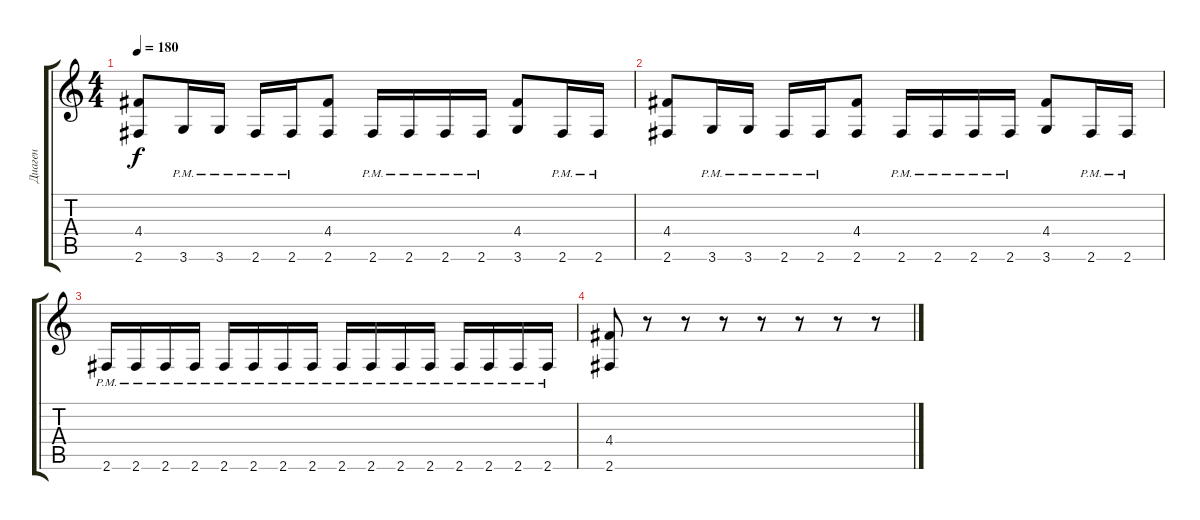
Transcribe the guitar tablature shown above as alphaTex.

\track ("Диаген" "Диаген") {instrument overdrivenguitar}
\staff {score tabs}
\tuning (E4 B3 G3 D3 A2 E2) {hide}
\ts (4 4)
\tempo 180
\clef g2
\ks c
(4.4 2.6).8{dy f} 3.6{pm}.16 3.6{pm}.16 2.6{pm}.16 2.6{pm}.16 (4.4 2.6).8 2.6{pm}.16 2.6{pm}.16 2.6{pm}.16 2.6{pm}.16 (4.4 3.6).8 2.6{pm}.16 2.6{pm}.16 |
(4.4 2.6).8 3.6{pm}.16 3.6{pm}.16 2.6{pm}.16 2.6{pm}.16 (4.4 2.6).8 2.6{pm}.16 2.6{pm}.16 2.6{pm}.16 2.6{pm}.16 (4.4 3.6).8 2.6{pm}.16 2.6{pm}.16 |
2.6{pm}.16 2.6{pm}.16 2.6{pm}.16 2.6{pm}.16 2.6{pm}.16 2.6{pm}.16 2.6{pm}.16 2.6{pm}.16 2.6{pm}.16 2.6{pm}.16 2.6{pm}.16 2.6{pm}.16 2.6{pm}.16 2.6{pm}.16 2.6{pm}.16 2.6{pm}.16 |
(4.4 2.6).8 r.8 r.8 r.8 r.8 r.8 r.8 r.8
